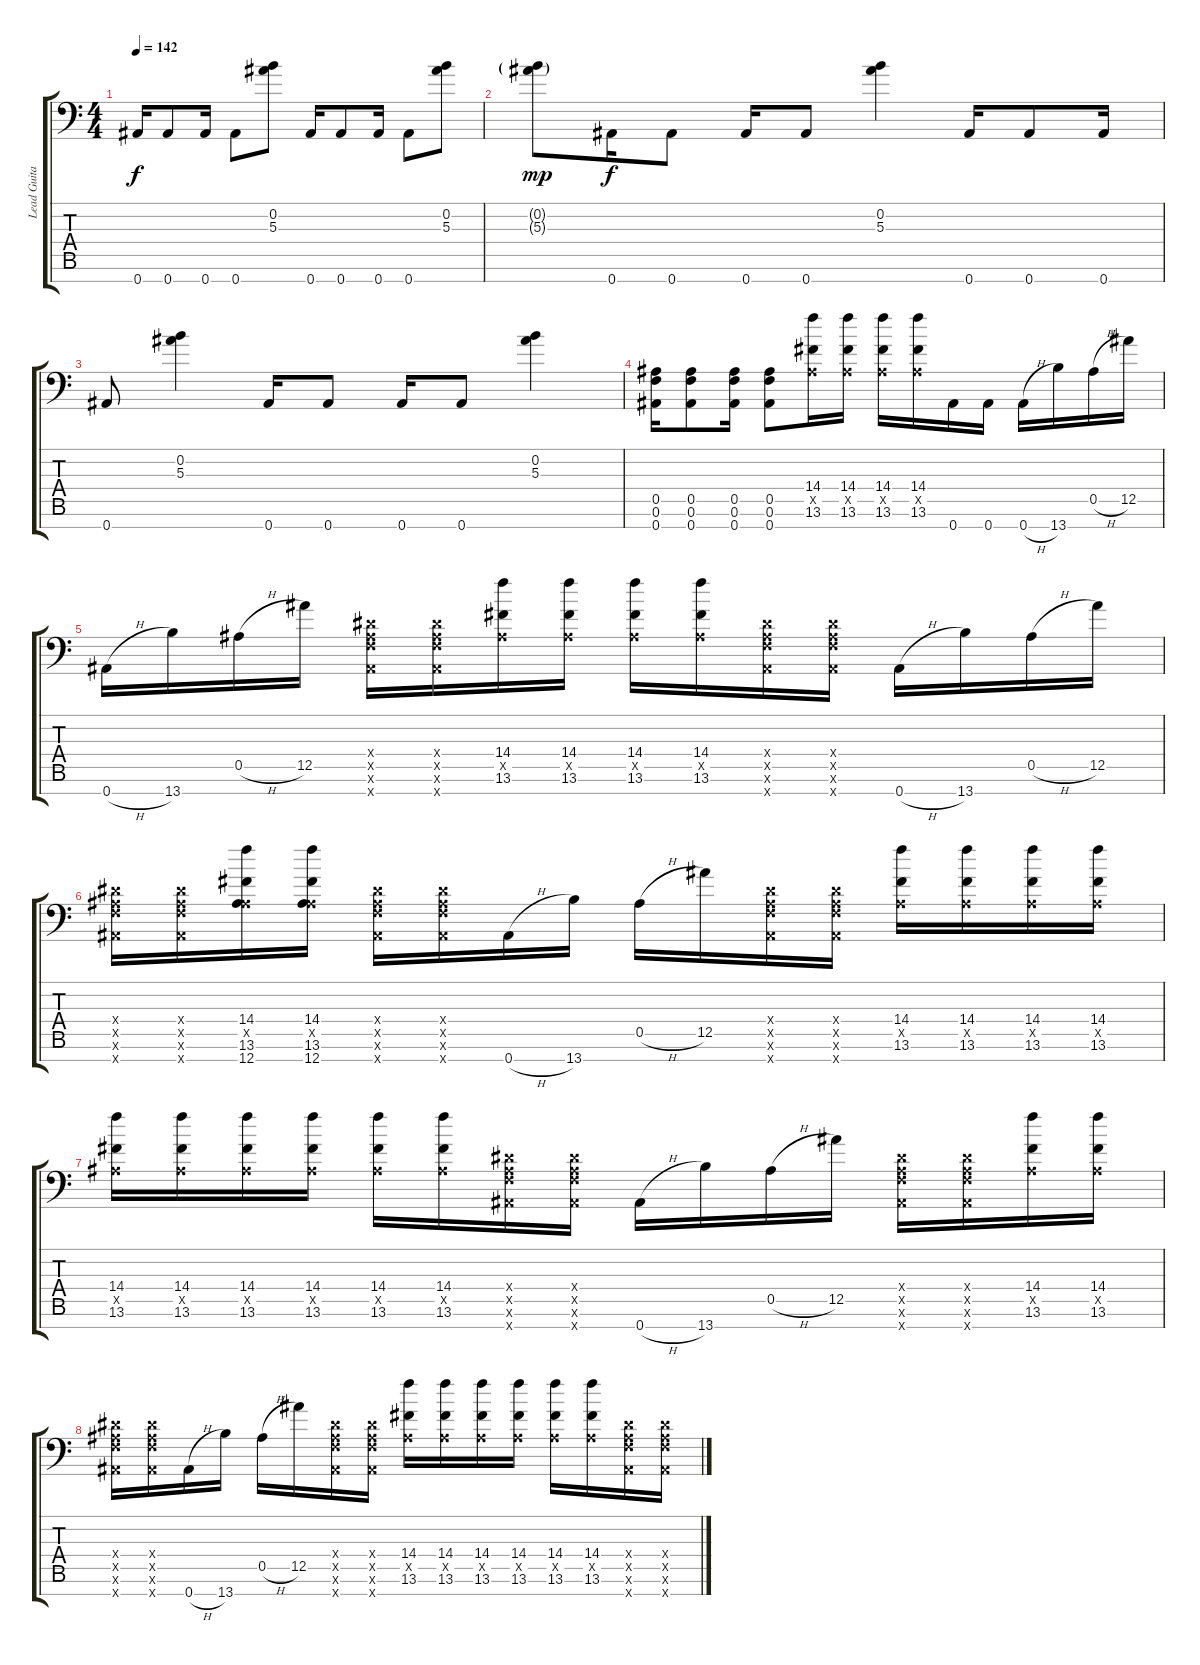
\track ("Lead Guitar Additional" "Lead Guita") {instrument distortionguitar}
\staff {score tabs}
\tuning (Eb4 Bb3 Gb3 Eb3 Bb2 F2 Bb1) {hide}
\ts (4 4)
\tempo 142
\clef f4
\ks c
0.7.16{dy f} 0.7.8 0.7.16 0.7.8 (0.2 5.3).8 0.7.16 0.7.8 0.7.16 0.7.8 (0.2 5.3).8 |
(0.2{g} 5.3{g}).8{dy mp} 0.7.16{dy f} 0.7.8 0.7.16 0.7.8 (0.2 5.3).4 0.7.16 0.7.8 0.7.16 |
0.7.8 (0.2 5.3).4 0.7.16 0.7.8 0.7.16 0.7.8 (0.2 5.3).4 |
(0.5 0.6 0.7).16 (0.5 0.6 0.7).8 (0.5 0.6 0.7).16 (0.5 0.6 0.7).8 (14.4 0.5{x} 13.6).16 (14.4 0.5{x} 13.6).16 (14.4 0.5{x} 13.6).16 (14.4 0.5{x} 13.6).16 0.7.16 0.7.16 0.7{h}.16 13.7.16 0.5{h}.16 12.5.16 |
0.7{h}.16 13.7.16 0.5{h}.16 12.5.16 (0.4{x} 0.5{x} 0.6{x} 0.7{x}).16 (0.4{x} 0.5{x} 0.6{x} 0.7{x}).16 (14.4 0.5{x} 13.6).16 (14.4 0.5{x} 13.6).16 (14.4 0.5{x} 13.6).16 (14.4 0.5{x} 13.6).16 (0.4{x} 0.5{x} 0.6{x} 0.7{x}).16 (0.4{x} 0.5{x} 0.6{x} 0.7{x}).16 0.7{h}.16 13.7.16 0.5{h}.16 12.5.16 |
(0.4{x} 0.5{x} 0.6{x} 0.7{x}).16 (0.4{x} 0.5{x} 0.6{x} 0.7{x}).16 (14.4 0.5{x} 13.6 12.7).16 (14.4 0.5{x} 13.6 12.7).16 (0.4{x} 0.5{x} 0.6{x} 0.7{x}).16 (0.4{x} 0.5{x} 0.6{x} 0.7{x}).16 0.7{h}.16 13.7.16 0.5{h}.16 12.5.16 (0.4{x} 0.5{x} 0.6{x} 0.7{x}).16 (0.4{x} 0.5{x} 0.6{x} 0.7{x}).16 (14.4 0.5{x} 13.6).16 (14.4 0.5{x} 13.6).16 (14.4 0.5{x} 13.6).16 (14.4 0.5{x} 13.6).16 |
(14.4 0.5{x} 13.6).16 (14.4 0.5{x} 13.6).16 (14.4 0.5{x} 13.6).16 (14.4 0.5{x} 13.6).16 (14.4 0.5{x} 13.6).16 (14.4 0.5{x} 13.6).16 (0.4{x} 0.5{x} 0.6{x} 0.7{x}).16 (0.4{x} 0.5{x} 0.6{x} 0.7{x}).16 0.7{h}.16 13.7.16 0.5{h}.16 12.5.16 (0.4{x} 0.5{x} 0.6{x} 0.7{x}).16 (0.4{x} 0.5{x} 0.6{x} 0.7{x}).16 (14.4 0.5{x} 13.6).16 (14.4 0.5{x} 13.6).16 |
(0.4{x} 0.5{x} 0.6{x} 0.7{x}).16 (0.4{x} 0.5{x} 0.6{x} 0.7{x}).16 0.7{h}.16 13.7.16 0.5{h}.16 12.5.16 (0.4{x} 0.5{x} 0.6{x} 0.7{x}).16 (0.4{x} 0.5{x} 0.6{x} 0.7{x}).16 (14.4 0.5{x} 13.6).16 (14.4 0.5{x} 13.6).16 (14.4 0.5{x} 13.6).16 (14.4 0.5{x} 13.6).16 (14.4 0.5{x} 13.6).16 (14.4 0.5{x} 13.6).16 (0.4{x} 0.5{x} 0.6{x} 0.7{x}).16 (0.4{x} 0.5{x} 0.6{x} 0.7{x}).16
